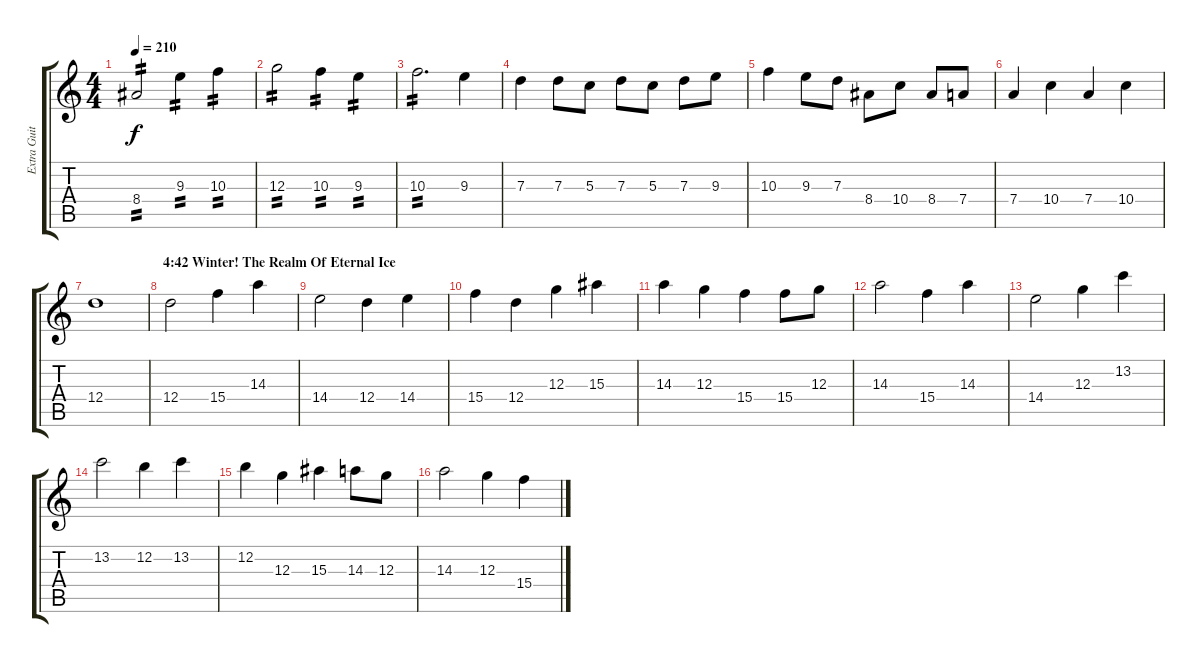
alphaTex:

\track ("Extra Guitar 1" "Extra Guit") {instrument distortionguitar}
\staff {score tabs}
\tuning (E4 B3 G3 D3 A2 E2) {hide}
\ts (4 4)
\tempo 210
\clef g2
\ks c
8.4.2{tp 2 dy f} 9.3.4{tp 2} 10.3.4{tp 2} |
12.3.2{tp 2} 10.3.4{tp 2} 9.3.4{tp 2} |
10.3.2{d tp 2} 9.3.4 |
7.3.4 7.3.8 5.3.8 7.3.8 5.3.8 7.3.8 9.3.8 |
10.3.4 9.3.8 7.3.8 8.4.8 10.4.8 8.4.8 7.4.8 |
7.4.4 10.4.4 7.4.4 10.4.4 |
12.4.1 |
\section ("" "4:42 Winter! The Realm Of Eternal Ice")
12.4.2 15.4.4 14.3.4 |
14.4.2 12.4.4 14.4.4 |
15.4.4 12.4.4 12.3.4 15.3.4 |
14.3.4 12.3.4 15.4.4 15.4.8 12.3.8 |
14.3.2 15.4.4 14.3.4 |
14.4.2 12.3.4 13.2.4 |
13.2.2 12.2.4 13.2.4 |
12.2.4 12.3.4 15.3.4 14.3.8 12.3.8 |
14.3.2 12.3.4 15.4.4
